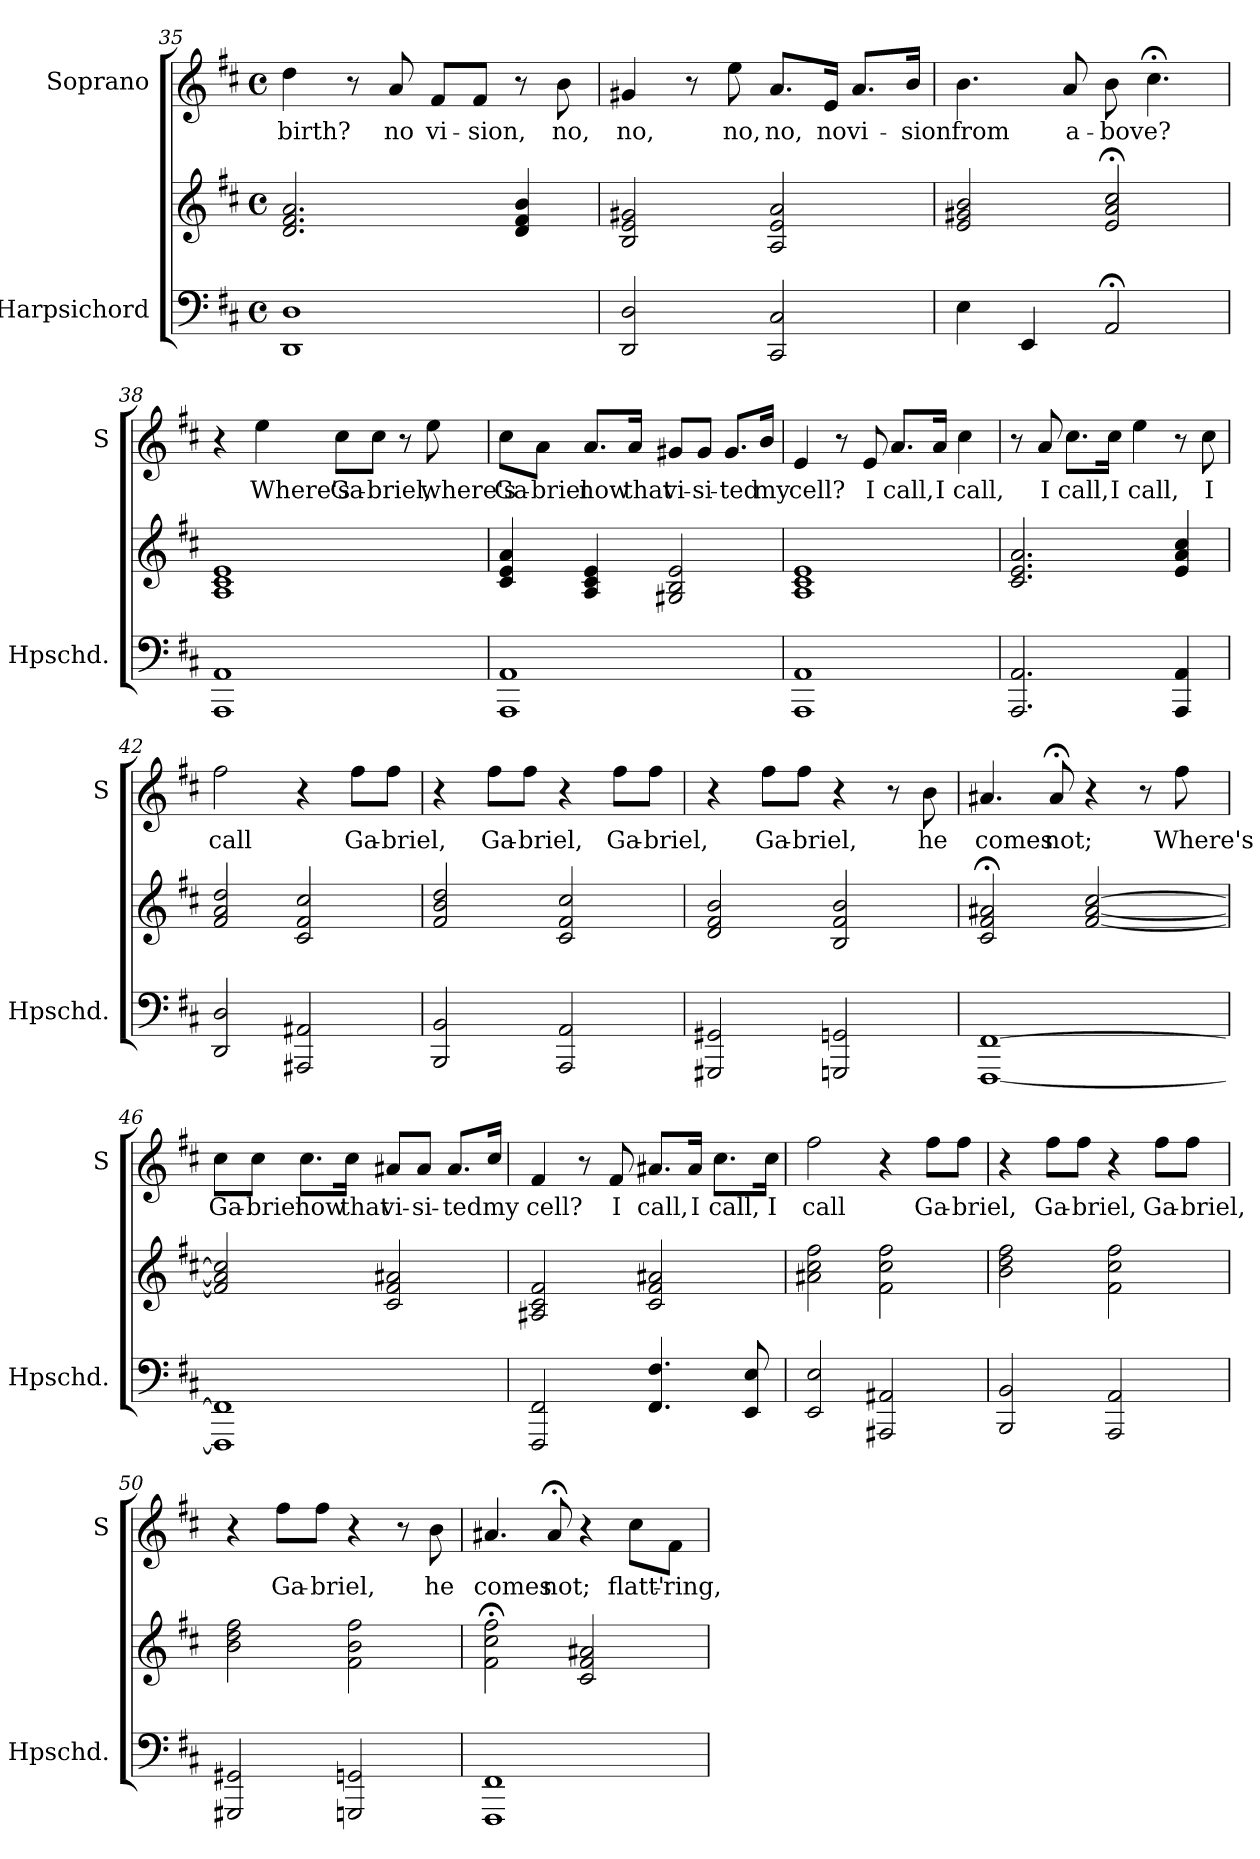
**kern	**kern	**kern	**text
*part2	*part2	*part1	*part1
*staff3	*staff2	*staff1	*staff1
*I"Harpsichord	*	*I"Soprano	*
*I'Hpschd.	*	*I'S	*
!!LO:LB:g=z
*clefF4	*clefG2	*clefG2	*
*k[f#c#]	*k[f#c#]	*k[f#c#]	*
*D:	*D:	*D:	*
*M4/4	*M4/4	*M4/4	*
*met(c)	*met(c)	*met(c)	*
=35	=35	=35	=35
!	!	!	!LO:LY:b
1DD 1D	2.d/ 2.f#/ 2.a/	4dd\	birth?
.	.	8r	.
!	!	!	!LO:LY:b
.	.	8a/	no
!	!	!	!LO:LY:b
.	.	8f#/L	vi-
!	!	!	!LO:LY:b
.	.	8f#/J	-sion,
.	4d/ 4f#/ 4b/	8r	.
!	!	!	!LO:LY:b
.	.	8b\	no,
=36	=36	=36	=36
!	!	!	!LO:LY:b
2DD/ 2D/	2B/ 2e/ 2g#X/	4g#X/	no,
.	.	8r	.
!	!	!	!LO:LY:b
.	.	8ee\	no,
!	!	!	!LO:LY:b
2CC#/ 2C#/	2A/ 2e/ 2a/	8.a/L	no,
!	!	!	!LO:LY:b
.	.	16e/Jk	no
!	!	!	!LO:LY:b
.	.	8.a/L	vi-
!	!	!	!LO:LY:b
.	.	16b/Jk	-sion
=37	=37	=37	=37
!	!	!	!LO:LY:b
4E\	2e/ 2g#X/ 2b/	4.b\	from
4EE/	.	.	.
!	!	!	!LO:LY:b
.	.	8a/	a-
!	!	!	!LO:LY:b
2AA;</	2e/;< 2a/;< 2cc#/;<	8b\	-bove?
.	.	4.cc#;<\	.
=38	=38	=38	=38
1AAA 1AA	1A 1c# 1e	4r	.
!	!	!	!LO:LY:b
.	.	4ee\	Where's
!	!	!	!LO:LY:b
.	.	8cc#\L	Ga-
!	!	!	!LO:LY:b
.	.	8cc#\J	-briel,
.	.	8r	.
!	!	!	!LO:LY:b
.	.	8ee\	where's
!!LO:LB:g=z
=39	=39	=39	=39
!	!	!	!LO:LY:b
1AAA 1AA	4c#/ 4e/ 4a/	8cc#\L	Ga-
!	!	!	!LO:LY:b
.	.	8a\J	-briel
!	!	!	!LO:LY:b
.	4A/ 4c#/ 4e/	8.a/L	now
!	!	!	!LO:LY:b
.	.	16a/Jk	that
!	!	!	!LO:LY:b
.	2G#X/ 2B/ 2e/	8g#X/L	vi-
!	!	!	!LO:LY:b
.	.	8g#/J	-si-
!	!	!	!LO:LY:b
.	.	8.g#/L	-ted
!	!	!	!LO:LY:b
.	.	16b/Jk	my
=40	=40	=40	=40
!	!	!	!LO:LY:b
1AAA 1AA	1A 1c# 1e	4e/	cell?
.	.	8r	.
!	!	!	!LO:LY:b
.	.	8e/	I
!	!	!	!LO:LY:b
.	.	8.a/L	call,
!	!	!	!LO:LY:b
.	.	16a/Jk	I
!	!	!	!LO:LY:b
.	.	4cc#\	call,
=41	=41	=41	=41
2.AAA/ 2.AA/	2.c#/ 2.e/ 2.a/	8r	.
!	!	!	!LO:LY:b
.	.	8a/	I
!	!	!	!LO:LY:b
.	.	8.cc#\L	call,
!	!	!	!LO:LY:b
.	.	16cc#\Jk	I
!	!	!	!LO:LY:b
.	.	4ee\	call,
4AAA/ 4AA/	4e/ 4a/ 4cc#/	8r	.
!	!	!	!LO:LY:b
.	.	8cc#\	I
=42	=42	=42	=42
!	!	!	!LO:LY:b
2DD/ 2D/	2f#/ 2a/ 2dd/	2ff#\	call
2AAA#X/ 2AA#X/	2c#/ 2f#/ 2cc#/	4r	.
!	!	!	!LO:LY:b
.	.	8ff#\L	Ga-
!	!	!	!LO:LY:b
.	.	8ff#\J	-briel,
!!LO:PB:g=z
=43	=43	=43	=43
2BBB/ 2BB/	2f#/ 2b/ 2dd/	4r	.
!	!	!	!LO:LY:b
.	.	8ff#\L	Ga-
!	!	!	!LO:LY:b
.	.	8ff#\J	-briel,
2AAA/ 2AA/	2c#/ 2f#/ 2cc#/	4r	.
!	!	!	!LO:LY:b
.	.	8ff#\L	Ga-
!	!	!	!LO:LY:b
.	.	8ff#\J	-briel,
=44	=44	=44	=44
2GGG#X/ 2GG#X/	2d/ 2f#/ 2b/	4r	.
!	!	!	!LO:LY:b
.	.	8ff#\L	Ga-
!	!	!	!LO:LY:b
.	.	8ff#\J	-briel,
2GGGn/ 2GGn/	2B/ 2f#/ 2b/	4r	.
.	.	8r	.
!	!	!	!LO:LY:b
.	.	8b\	he
=45	=45	=45	=45
!	!	!	!LO:LY:b
[1FFF# [1FF#	2c#/;< 2f#/;< 2a#X/;<	4.a#X/	comes
!	!	!	!LO:LY:b
.	.	8a#;</	not;
.	[2f#/ [2a#/ [2cc#/	4r	.
.	.	8r	.
!	!	!	!LO:LY:b
.	.	8ff#\	Where's
=46	=46	=46	=46
!	!	!	!LO:LY:b
1FFF#] 1FF#]	2f#/] 2a#/] 2cc#/]	8cc#\L	Ga-
!	!	!	!LO:LY:b
.	.	8cc#\J	-briel
!	!	!	!LO:LY:b
.	.	8.cc#\L	now
!	!	!	!LO:LY:b
.	.	16cc#\Jk	that
!	!	!	!LO:LY:b
.	2c#/ 2f#/ 2a#X/	8a#X/L	vi-
!	!	!	!LO:LY:b
.	.	8a#/J	-si-
!	!	!	!LO:LY:b
.	.	8.a#/L	-ted
!	!	!	!LO:LY:b
.	.	16cc#/Jk	my
!!LO:LB:g=z
=47	=47	=47	=47
!	!	!	!LO:LY:b
2FFF#/ 2FF#/	2A#X/ 2c#/ 2f#/	4f#/	cell?
.	.	8r	.
!	!	!	!LO:LY:b
.	.	8f#/	I
!	!	!	!LO:LY:b
4.FF#/ 4.F#/	2c#/ 2f#/ 2a#X/	8.a#X/L	call,
!	!	!	!LO:LY:b
.	.	16a#/Jk	I
!	!	!	!LO:LY:b
.	.	8.cc#\L	call,
8EE/ 8E/	.	.	.
!	!	!	!LO:LY:b
.	.	16cc#\Jk	I
=48	=48	=48	=48
!	!	!	!LO:LY:b
2EE/ 2E/	2a#X\ 2cc#\ 2ff#\	2ff#\	call
2AAA#X/ 2AA#X/	2f#\ 2cc#\ 2ff#\	4r	.
!	!	!	!LO:LY:b
.	.	8ff#\L	Ga-
!	!	!	!LO:LY:b
.	.	8ff#\J	-briel,
=49	=49	=49	=49
2BBB/ 2BB/	2b\ 2dd\ 2ff#\	4r	.
!	!	!	!LO:LY:b
.	.	8ff#\L	Ga-
!	!	!	!LO:LY:b
.	.	8ff#\J	-briel,
2AAA/ 2AA/	2f#\ 2cc#\ 2ff#\	4r	.
!	!	!	!LO:LY:b
.	.	8ff#\L	Ga-
!	!	!	!LO:LY:b
.	.	8ff#\J	-briel,
=50	=50	=50	=50
2GGG#X/ 2GG#X/	2b\ 2dd\ 2ff#\	4r	.
!	!	!	!LO:LY:b
.	.	8ff#\L	Ga-
!	!	!	!LO:LY:b
.	.	8ff#\J	-briel,
2GGGn/ 2GGn/	2f#\ 2b\ 2ff#\	4r	.
.	.	8r	.
!	!	!	!LO:LY:b
.	.	8b\	he
!!LO:LB:g=z
=51	=51	=51	=51
!	!	!	!LO:LY:b
1FFF# 1FF#	2f#\;< 2cc#\;< 2ff#\;<	4.a#X/	comes
!	!	!	!LO:LY:b
.	.	8a#;</	not;
.	2c#/ 2f#/ 2a#X/	4r	.
!	!	!	!LO:LY:b
.	.	8cc#\L	flatt'-
!	!	!	!LO:LY:b
.	.	8f#\J	-ring,
=	=	=	=
*-	*-	*-	*-
